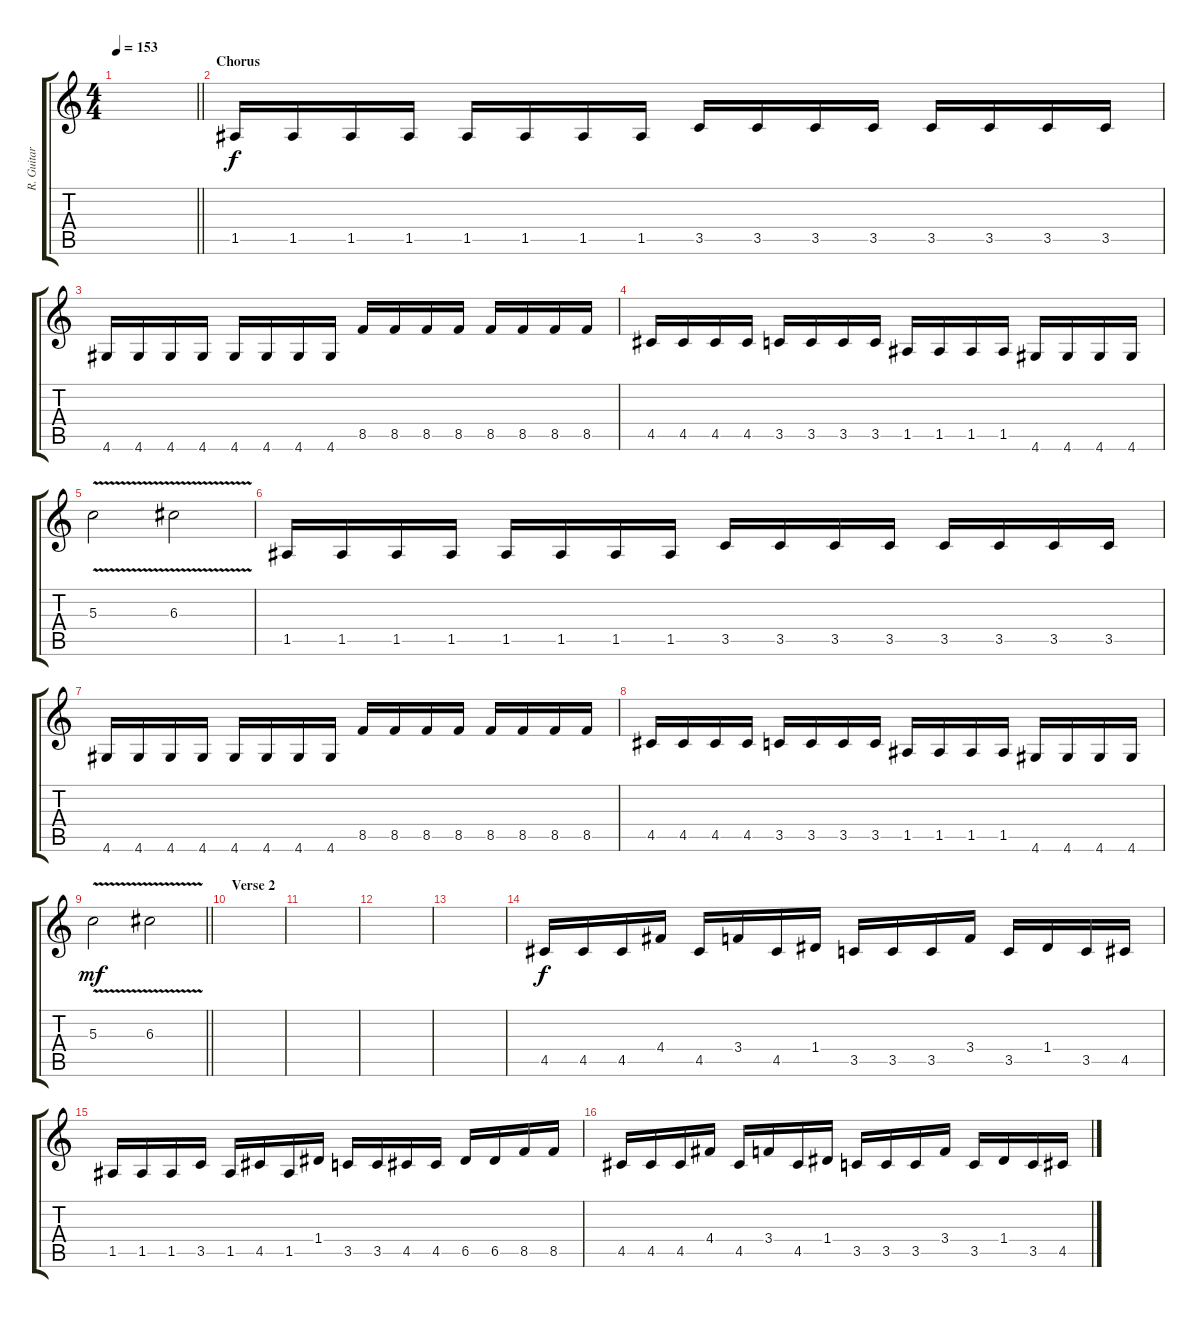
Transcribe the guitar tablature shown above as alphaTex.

\track ("R. Guitar 2" "R. Guitar ") {instrument distortionguitar}
\staff {score tabs}
\tuning (E4 B3 G3 D3 A2 E2) {hide}
\ts (4 4)
\tempo 153
\clef g2
\barLineRight lightlight
\ks c
|
\section ("" "Chorus")
1.5.16 1.5.16 1.5.16 1.5.16 1.5.16 1.5.16 1.5.16 1.5.16 3.5.16 3.5.16 3.5.16 3.5.16 3.5.16 3.5.16 3.5.16 3.5.16 |
4.6.16 4.6.16 4.6.16 4.6.16 4.6.16 4.6.16 4.6.16 4.6.16 8.5.16 8.5.16 8.5.16 8.5.16 8.5.16 8.5.16 8.5.16 8.5.16 |
4.5.16 4.5.16 4.5.16 4.5.16 3.5.16 3.5.16 3.5.16 3.5.16 1.5.16 1.5.16 1.5.16 1.5.16 4.6.16 4.6.16 4.6.16 4.6.16 |
5.3{v}.2 6.3{v}.2 |
1.5.16 1.5.16 1.5.16 1.5.16 1.5.16 1.5.16 1.5.16 1.5.16 3.5.16 3.5.16 3.5.16 3.5.16 3.5.16 3.5.16 3.5.16 3.5.16 |
4.6.16 4.6.16 4.6.16 4.6.16 4.6.16 4.6.16 4.6.16 4.6.16 8.5.16 8.5.16 8.5.16 8.5.16 8.5.16 8.5.16 8.5.16 8.5.16 |
4.5.16 4.5.16 4.5.16 4.5.16 3.5.16 3.5.16 3.5.16 3.5.16 1.5.16 1.5.16 1.5.16 1.5.16 4.6.16 4.6.16 4.6.16 4.6.16 |
\barLineRight lightlight
5.3{v}.2{dy mf} 6.3{v}.2 |
\section ("" "Verse 2")
|
|
|
|
4.5.16{dy f} 4.5.16 4.5.16 4.4.16 4.5.16 3.4.16 4.5.16 1.4.16 3.5.16 3.5.16 3.5.16 3.4.16 3.5.16 1.4.16 3.5.16 4.5.16 |
1.5.16 1.5.16 1.5.16 3.5.16 1.5.16 4.5.16 1.5.16 1.4.16 3.5.16 3.5.16 4.5.16 4.5.16 6.5.16 6.5.16 8.5.16 8.5.16 |
4.5.16 4.5.16 4.5.16 4.4.16 4.5.16 3.4.16 4.5.16 1.4.16 3.5.16 3.5.16 3.5.16 3.4.16 3.5.16 1.4.16 3.5.16 4.5.16
